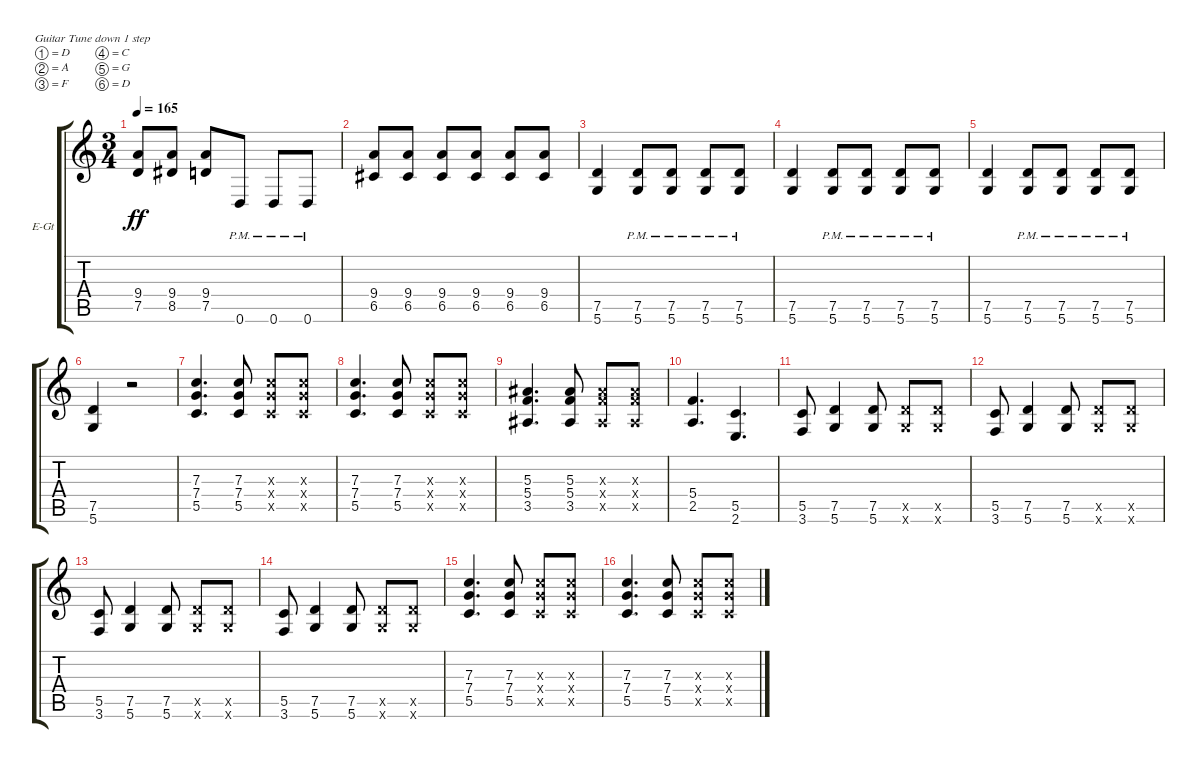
\bracketExtendMode groupsimilarinstruments
\firstSystemTrackNameOrientation horizontal
\otherSystemsTrackNameOrientation horizontal
\track ("Electric Guitar 1" "E-Gt") {instrument distortionguitar}
\staff {score tabs}
\tuning (D4 A3 F3 C3 G2 D2)
\ts (3 4)
\tempo 165
\clef g2
\ks c
(7.5 9.4).8{dy ff} (8.5 9.4).8 (7.5 9.4).8 0.6{pm}.8 0.6{pm}.8 0.6{pm}.8 |
(9.4 6.5).8 (6.5 9.4).8 (6.5 9.4).8 (6.5 9.4).8 (6.5 9.4).8 (6.5 9.4).8 |
(5.6 7.5).4 (5.6{pm} 7.5{pm}).8 (5.6{pm} 7.5{pm}).8 (5.6{pm} 7.5{pm}).8 (5.6{pm} 7.5{pm}).8 |
(5.6 7.5).4 (5.6{pm} 7.5{pm}).8 (5.6{pm} 7.5{pm}).8 (5.6{pm} 7.5{pm}).8 (5.6{pm} 7.5{pm}).8 |
(5.6 7.5).4 (5.6{pm} 7.5{pm}).8 (5.6{pm} 7.5{pm}).8 (5.6{pm} 7.5{pm}).8 (5.6{pm} 7.5{pm}).8 |
(5.6 7.5).4 r.2 |
(5.5 7.4 7.3).4{d} (5.5 7.4 7.3).8 (5.5{x} 7.4{x} 7.3{x}).8 (5.5{x} 7.4{x} 7.3{x}).8 |
(5.5 7.4 7.3).4{d} (5.5 7.4 7.3).8 (5.5{x} 7.4{x} 7.3{x}).8 (5.5{x} 7.4{x} 7.3{x}).8 |
(3.5 5.4 5.3).4{d} (3.5 5.4 5.3).8 (3.5{x} 5.4{x} 5.3{x}).8 (3.5{x} 5.4{x} 5.3{x}).8 |
(2.5 5.4).4{d} (2.6 5.5).4{d} |
(3.6 5.5).8 (5.6 7.5).4 (5.6 7.5).8 (5.6{x} 7.5{x}).8 (5.6{x} 7.5{x}).8 |
(3.6 5.5).8 (5.6 7.5).4 (5.6 7.5).8 (5.6{x} 7.5{x}).8 (5.6{x} 7.5{x}).8 |
(3.6 5.5).8 (5.6 7.5).4 (5.6 7.5).8 (5.6{x} 7.5{x}).8 (5.6{x} 7.5{x}).8 |
(3.6 5.5).8 (5.6 7.5).4 (5.6 7.5).8 (5.6{x} 7.5{x}).8 (5.6{x} 7.5{x}).8 |
(5.5 7.4 7.3).4{d} (5.5 7.4 7.3).8 (5.5{x} 7.4{x} 7.3{x}).8 (5.5{x} 7.4{x} 7.3{x}).8 |
(5.5 7.4 7.3).4{d} (5.5 7.4 7.3).8 (5.5{x} 7.4{x} 7.3{x}).8 (5.5{x} 7.4{x} 7.3{x}).8
